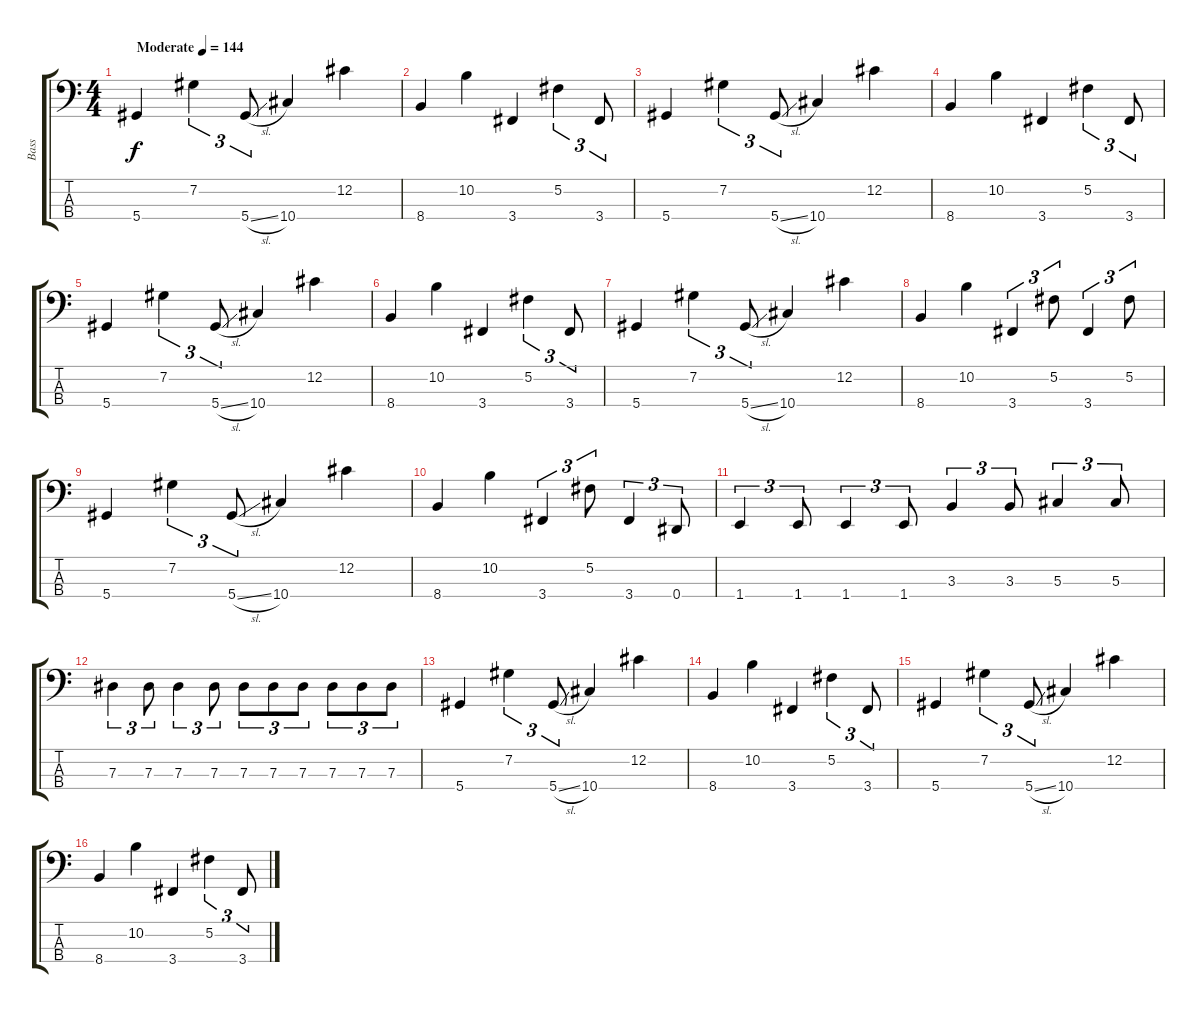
\track ("Bass" "Bass") {instrument electricbasspick}
\staff {score tabs}
\tuning (Gb2 Db2 Ab1 Eb1) {hide}
\ts (4 4)
\tempo (144 "Moderate")
\clef f4
\ks c
5.4.4{dy f instrument electricbasspick} 7.2.4{tu (3 2)} 5.4{sl}.8{tu (3 2)} 10.4.4 12.2.4 |
8.4.4 10.2.4 3.4.4 5.2.4{tu (3 2)} 3.4.8{tu (3 2)} |
5.4.4 7.2.4{tu (3 2)} 5.4{sl}.8{tu (3 2)} 10.4.4 12.2.4 |
8.4.4 10.2.4 3.4.4 5.2.4{tu (3 2)} 3.4.8{tu (3 2)} |
5.4.4 7.2.4{tu (3 2)} 5.4{sl}.8{tu (3 2)} 10.4.4 12.2.4 |
8.4.4 10.2.4 3.4.4 5.2.4{tu (3 2)} 3.4.8{tu (3 2)} |
5.4.4 7.2.4{tu (3 2)} 5.4{sl}.8{tu (3 2)} 10.4.4 12.2.4 |
8.4.4 10.2.4 3.4.4{tu (3 2)} 5.2.8{tu (3 2)} 3.4.4{tu (3 2)} 5.2.8{tu (3 2)} |
5.4.4 7.2.4{tu (3 2)} 5.4{sl}.8{tu (3 2)} 10.4.4 12.2.4 |
8.4.4 10.2.4 3.4.4{tu (3 2)} 5.2.8{tu (3 2)} 3.4.4{tu (3 2)} 0.4.8{tu (3 2)} |
1.4.4{tu (3 2)} 1.4.8{tu (3 2)} 1.4.4{tu (3 2)} 1.4.8{tu (3 2)} 3.3.4{tu (3 2)} 3.3.8{tu (3 2)} 5.3.4{tu (3 2)} 5.3.8{tu (3 2)} |
7.3.4{tu (3 2)} 7.3.8{tu (3 2)} 7.3.4{tu (3 2)} 7.3.8{tu (3 2)} 7.3.8{tu (3 2)} 7.3.8{tu (3 2)} 7.3.8{tu (3 2)} 7.3.8{tu (3 2)} 7.3.8{tu (3 2)} 7.3.8{tu (3 2)} |
5.4.4 7.2.4{tu (3 2)} 5.4{sl}.8{tu (3 2)} 10.4.4 12.2.4 |
8.4.4 10.2.4 3.4.4 5.2.4{tu (3 2)} 3.4.8{tu (3 2)} |
5.4.4 7.2.4{tu (3 2)} 5.4{sl}.8{tu (3 2)} 10.4.4 12.2.4 |
8.4.4 10.2.4 3.4.4 5.2.4{tu (3 2)} 3.4.8{tu (3 2)}
